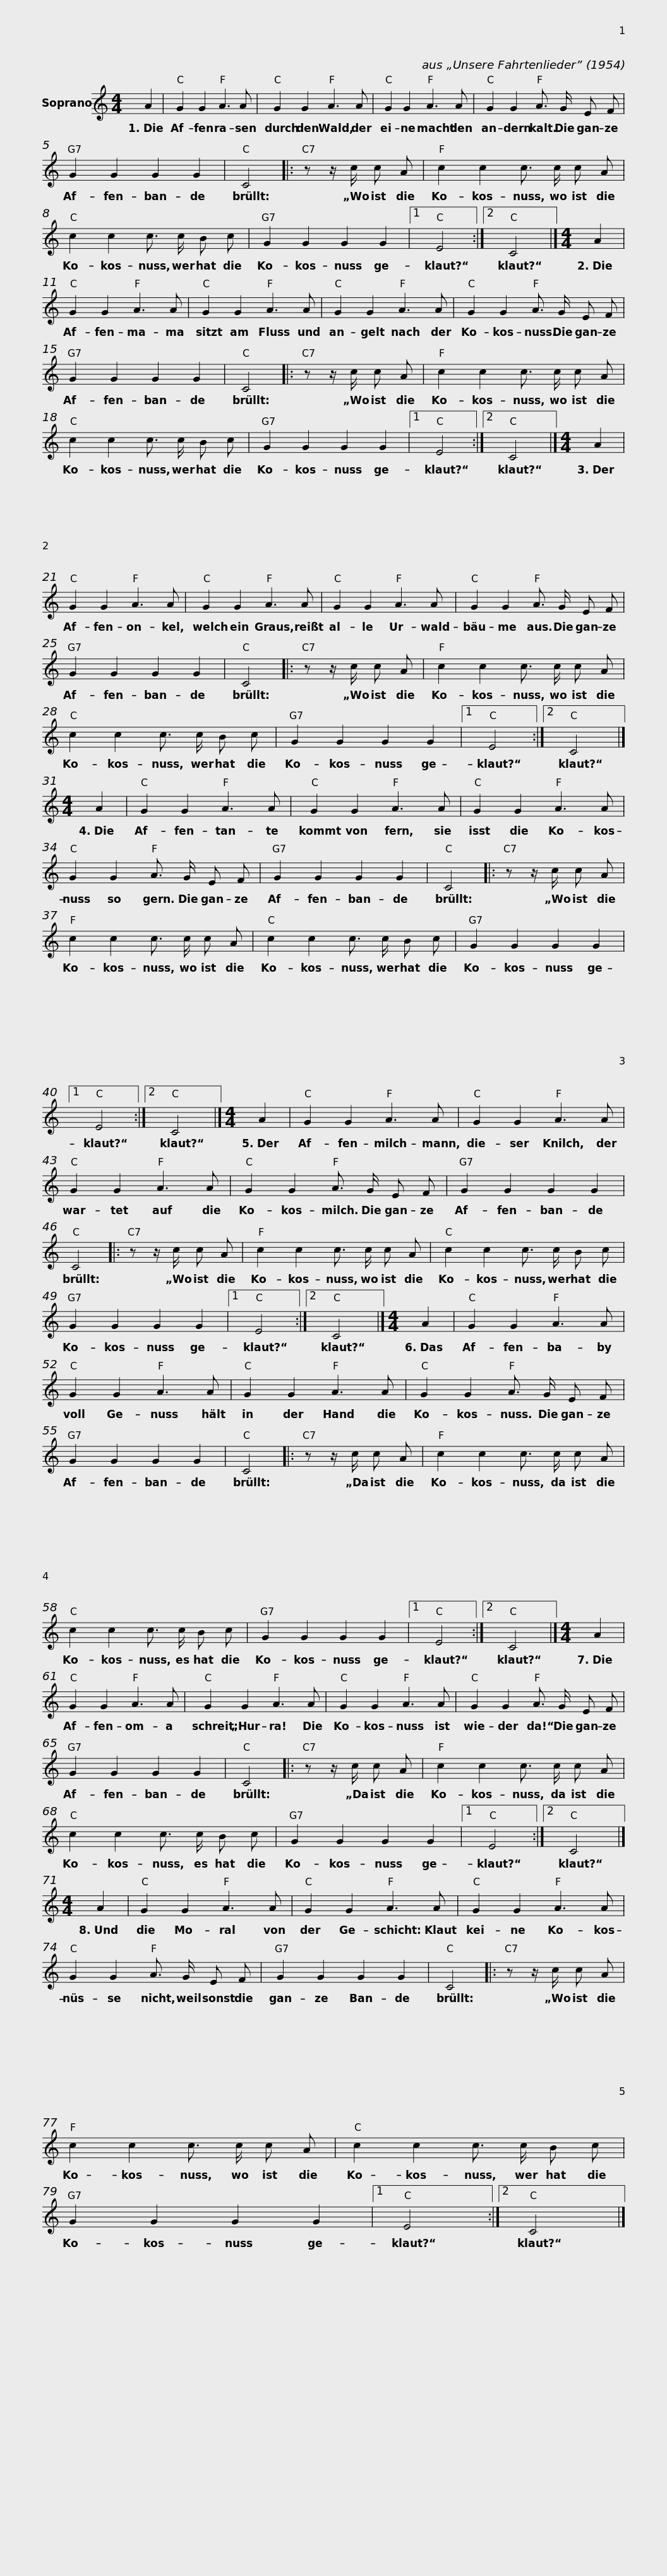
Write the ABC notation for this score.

X:1
L:1/8
M:4/4
I:linebreak $
K:C
V:1 treble
V:1
 A2 | G2 G2 A3 A | G2 G2 A3 A | G2 G2 A3 A | G2 G2 A3/2 G/ E F |$ %5
 G2 G2 G2 G2 | C4 |: z z/ c/ c A | c2 c2 c3/2 c/ c A | c2 c2 c3/2 c/ B c |$ %10
 G2 G2 G2 G2 |1 E4 :|2 C4 |]$[M:4/4] A2 | G2 G2 A3 A | %15
 G2 G2 A3 A | G2 G2 A3 A | G2 G2 A3/2 G/ E F |$ G2 G2 G2 G2 | C4 |: %20
 z z/ c/ c A | c2 c2 c3/2 c/ c A | c2 c2 c3/2 c/ B c |$ G2 G2 G2 G2 |1 E4 :|2 %25
 C4 |]$[M:4/4] A2 | G2 G2 A3 A | G2 G2 A3 A | G2 G2 A3 A | %30
 G2 G2 A3/2 G/ E F |$ G2 G2 G2 G2 | C4 |: z z/ c/ c A | c2 c2 c3/2 c/ c A | %35
 c2 c2 c3/2 c/ B c |$ G2 G2 G2 G2 |1 E4 :|2 C4 |]$[M:4/4] A2 | %40
 G2 G2 A3 A | G2 G2 A3 A | G2 G2 A3 A | G2 G2 A3/2 G/ E F |$ G2 G2 G2 G2 | %45
 C4 |: z z/ c/ c A | c2 c2 c3/2 c/ c A | c2 c2 c3/2 c/ B c |$ G2 G2 G2 G2 |1 %50
 E4 :|2 C4 |]$[M:4/4] A2 | G2 G2 A3 A | G2 G2 A3 A | %55
 G2 G2 A3 A | G2 G2 A3/2 G/ E F |$ G2 G2 G2 G2 | C4 |: z z/ c/ c A | %60
 c2 c2 c3/2 c/ c A | c2 c2 c3/2 c/ B c |$ G2 G2 G2 G2 |1 E4 :|2 C4 |]$ %65
[M:4/4] A2 | G2 G2 A3 A | G2 G2 A3 A | G2 G2 A3 A | G2 G2 A3/2 G/ E F |$ %70
 G2 G2 G2 G2 | C4 |: z z/ c/ c A | c2 c2 c3/2 c/ c A | c2 c2 c3/2 c/ B c |$ %75
 G2 G2 G2 G2 |1 E4 :|2 C4 |]$[M:4/4] A2 | G2 G2 A3 A | %80
 G2 G2 A3 A | G2 G2 A3 A | G2 G2 A3/2 G/ E F |$ G2 G2 G2 G2 | C4 |: %85
 z z/ c/ c A | c2 c2 c3/2 c/ c A | c2 c2 c3/2 c/ B c |$ G2 G2 G2 G2 |1 E4 :|2 %90
 C4 |]$[M:4/4] A2 | G2 G2 A3 A | G2 G2 A3 A | G2 G2 A3 A | %95
 G2 G2 A3/2 G/ E F |$ G2 G2 G2 G2 | C4 |: z z/ c/ c A | c2 c2 c3/2 c/ c A | %100
 c2 c2 c3/2 c/ B c |$ G2 G2 G2 G2 |1 E4 :|2 C4 |] %104
